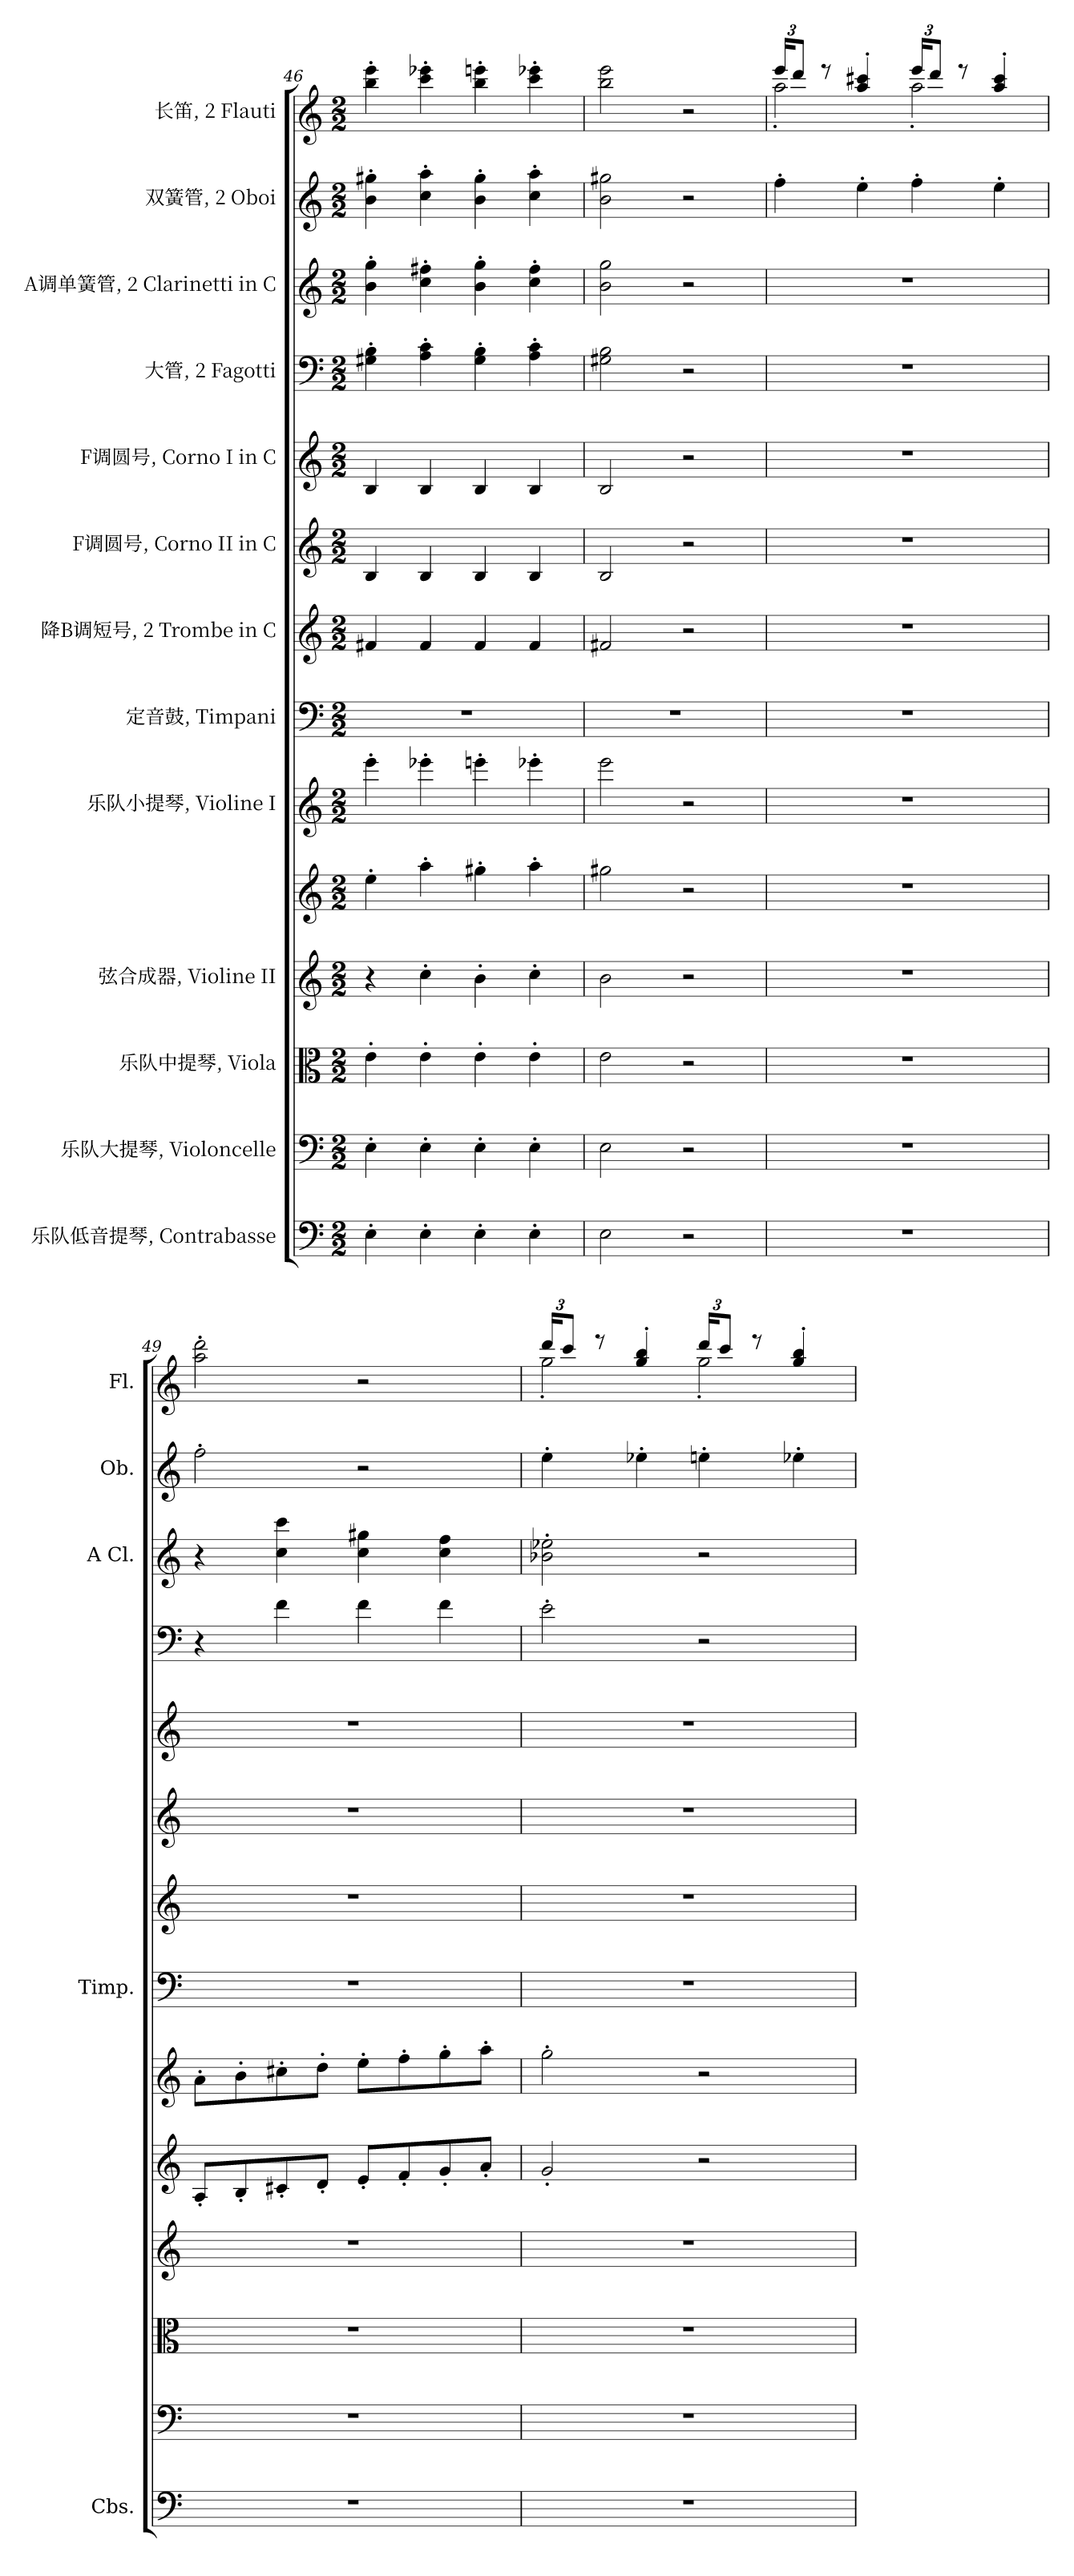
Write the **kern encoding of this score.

**kern	**kern	**kern	**kern	**kern	**kern	**kern	**kern	**kern	**kern	**kern	**kern	**kern	**kern
*part13	*part12	*part11	*part10	*part10	*part9	*part8	*part7	*part6	*part5	*part4	*part3	*part2	*part1
*staff14	*staff13	*staff12	*staff11	*staff10	*staff9	*staff8	*staff7	*staff6	*staff5	*staff4	*staff3	*staff2	*staff1
*I"乐队低音提琴, Contrabasse	*I"乐队大提琴, Violoncelle	*I"乐队中提琴, Viola	*I"弦合成器, Violine II	*	*I"乐队小提琴, Violine I	*I"定音鼓, Timpani	*I"降B调短号, 2 Trombe in C	*I"F调圆号, Corno II in C	*I"F调圆号, Corno I in C	*I"大管, 2 Fagotti	*I"A调单簧管, 2 Clarinetti in C	*I"双簧管, 2 Oboi	*I"长笛, 2 Flauti
*I'Cbs.	*	*	*	*	*	*I'Timp.	*	*	*	*	*I'A Cl.	*I'Ob.	*I'Fl.
*clefF4	*clefF4	*clefC3	*clefG2	*clefG2	*clefG2	*clefF4	*clefG2	*clefG2	*clefG2	*clefF4	*clefG2	*clefG2	*clefG2
*ITrd7c12	*	*	*	*	*	*	*ITrd1c2	*ITrd4c7	*ITrd4c7	*	*ITrd2c3	*	*
*k[]	*k[]	*k[]	*k[]	*k[]	*k[]	*k[]	*k[b-e-]	*k[b-]	*k[b-]	*k[]	*k[f#c#g#]	*k[]	*k[]
*M2/2	*M2/2	*M2/2	*M2/2	*M2/2	*M2/2	*M2/2	*M2/2	*M2/2	*M2/2	*M2/2	*M2/2	*M2/2	*M2/2
*MM254	*MM254	*MM254	*MM254	*MM254	*MM254	*MM254	*MM254	*MM254	*MM254	*MM254	*MM254	*MM254	*MM254
=46	=46	=46	=46	=46	=46	=46	=46	=46	=46	=46	=46	=46	=46
4EE'\	4E'\	4e'\	4r	4ee'\	4eee'\	1r	4en/	4E/	4E/	4G#X\' 4B\'	4g#\' 4ee\'	4b\' 4gg#X\'	4bb\' 4eee\'
4EE'\	4E'\	4e'\	4cc'\	4aa'\	4eee-X'\	.	4e/	4E/	4E/	4A\' 4c\'	4a\' 4dd#X\'	4cc\' 4aa\'	4ccc\' 4eee-X\'
4EE'\	4E'\	4e'\	4b'\	4gg#X'\	4eeen'\	.	4e/	4E/	4E/	4G#\' 4B\'	4g#\' 4ee\'	4b\' 4gg#\'	4bb\' 4eeen\'
4EE'\	4E'\	4e'\	4cc'\	4aa'\	4eee-X'\	.	4e/	4E/	4E/	4A\' 4c\'	4a\' 4dd#\'	4cc\' 4aa\'	4ccc\' 4eee-X\'
!!LO:PB:g=z
=47	=47	=47	=47	=47	=47	=47	=47	=47	=47	=47	=47	=47	=47
2EE\	2E\	2e\	2b\	2gg#X\	2eee\	1r	2en/	2E/	2E/	2G#X\ 2B\	2g#\ 2ee\	2b\ 2gg#X\	2bb\ 2eee\
*	*	*	*	*	*	*	*	*	*	*	*	*	*MM260
2r	2r	2r	2r	2r	2r	.	2r	2r	2r	2r	2r	2r	2r
=48	=48	=48	=48	=48	=48	=48	=48	=48	=48	=48	=48	=48	=48
*	*	*	*	*	*	*	*	*	*	*	*	*	*Xbrackettup
*	*	*	*	*	*	*	*	*	*	*	*	*	*MM245
*	*	*	*	*	*	*	*	*	*	*	*	*	*^
1r	1r	1r	1r	1r	1r	1r	1r	1r	1r	1r	1r	4ff'\	24eee/KL	2aa'\
.	.	.	.	.	.	.	.	.	.	.	.	.	12ddd/J	.
.	.	.	.	.	.	.	.	.	.	.	.	.	8r	.
.	.	.	.	.	.	.	.	.	.	.	.	4ee'\	4aa/' 4ccc#X/'	.
*	*	*	*	*	*	*	*	*	*	*	*	*	*MM260	*
.	.	.	.	.	.	.	.	.	.	.	.	4ff'\	24eee/KL	2aa'\
.	.	.	.	.	.	.	.	.	.	.	.	.	12ddd/J	.
.	.	.	.	.	.	.	.	.	.	.	.	.	8r	.
.	.	.	.	.	.	.	.	.	.	.	.	4ee'\	4aa/' 4ccc#/'	.
*	*	*	*	*	*	*	*	*	*	*	*	*	*v	*v
=49	=49	=49	=49	=49	=49	=49	=49	=49	=49	=49	=49	=49	=49
*	*	*	*	*	*	*	*	*	*	*	*	*	*MM245
1r	1r	1r	1r	8A'/L	8a'\L	1r	1r	1r	1r	4r	4r	2ff'\	2aa\' 2ddd\'
.	.	.	.	8B'/	8b'\	.	.	.	.	.	.	.	.
.	.	.	.	8c#X'/	8cc#X'\	.	.	.	.	4f\	4a\ 4aa\	.	.
.	.	.	.	8d'/J	8dd'\J	.	.	.	.	.	.	.	.
*	*	*	*	*	*	*	*	*	*	*	*	*	*MM260
.	.	.	.	8e'/L	8ee'\L	.	.	.	.	4f\	4a\ 4ee#X\	2r	2r
.	.	.	.	8f'/	8ff'\	.	.	.	.	.	.	.	.
.	.	.	.	8g'/	8gg'\	.	.	.	.	4f\	4a\ 4dd\	.	.
.	.	.	.	8a'/J	8aa'\J	.	.	.	.	.	.	.	.
=50	=50	=50	=50	=50	=50	=50	=50	=50	=50	=50	=50	=50	=50
*	*	*	*	*	*	*	*	*	*	*	*	*	*MM245
*	*	*	*	*	*	*	*	*	*	*	*	*	*^
1r	1r	1r	1r	2g'/	2gg'\	1r	1r	1r	1r	2e'\	2gn\' 2ccn\'	4ee'\	24ddd/KL	2gg'\
.	.	.	.	.	.	.	.	.	.	.	.	.	12ccc/J	.
.	.	.	.	.	.	.	.	.	.	.	.	.	8r	.
.	.	.	.	.	.	.	.	.	.	.	.	4ee-X'\	4gg/' 4bb/'	.
*	*	*	*	*	*	*	*	*	*	*	*	*	*MM260	*
.	.	.	.	2r	2r	.	.	.	.	2r	2r	4een'\	24ddd/KL	2gg'\
.	.	.	.	.	.	.	.	.	.	.	.	.	12ccc/J	.
.	.	.	.	.	.	.	.	.	.	.	.	.	8r	.
.	.	.	.	.	.	.	.	.	.	.	.	4ee-X'\	4gg/' 4bb/'	.
*	*	*	*	*	*	*	*	*	*	*	*	*	*v	*v
=	=	=	=	=	=	=	=	=	=	=	=	=	=
*-	*-	*-	*-	*-	*-	*-	*-	*-	*-	*-	*-	*-	*-
